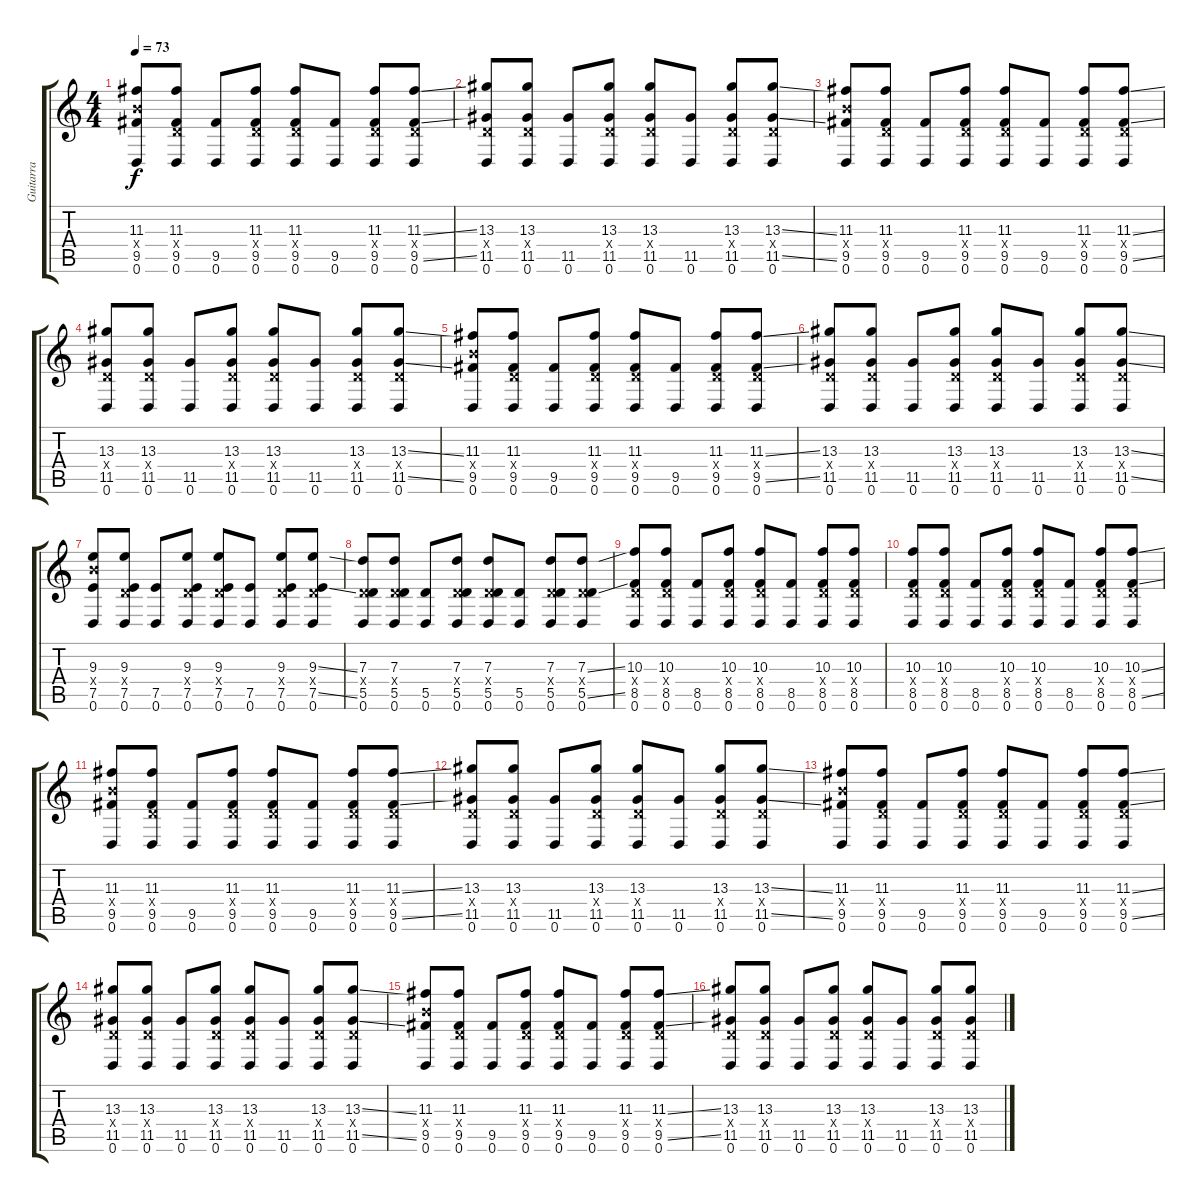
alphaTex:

\track ("Guitarra" "Guitarra") {instrument electricguitarclean}
\staff {score tabs}
\tuning (E4 B3 G3 D3 A2 D2) {hide}
\ts (4 4)
\tempo 73
\clef g2
\ks c
(11.3 9.4{x} 9.5 0.6).8{dy f} (11.3 0.4{x} 9.5 0.6).8 (9.5 0.6).8 (11.3 0.4{x} 9.5 0.6).8 (11.3 0.4{x} 9.5 0.6).8 (9.5 0.6).8 (11.3 0.4{x} 9.5 0.6).8 (11.3{ss} 0.4{x} 9.5{ss} 0.6).8 |
(13.3 0.4{x} 11.5 0.6).8 (13.3 0.4{x} 11.5 0.6).8 (11.5 0.6).8 (13.3 0.4{x} 11.5 0.6).8 (13.3 0.4{x} 11.5 0.6).8 (11.5 0.6).8 (13.3 0.4{x} 11.5 0.6).8 (13.3{ss} 0.4{x} 11.5{ss} 0.6).8 |
(11.3 9.4{x} 9.5 0.6).8 (11.3 0.4{x} 9.5 0.6).8 (9.5 0.6).8 (11.3 0.4{x} 9.5 0.6).8 (11.3 0.4{x} 9.5 0.6).8 (9.5 0.6).8 (11.3 0.4{x} 9.5 0.6).8 (11.3{ss} 0.4{x} 9.5{ss} 0.6).8 |
(13.3 0.4{x} 11.5 0.6).8 (13.3 0.4{x} 11.5 0.6).8 (11.5 0.6).8 (13.3 0.4{x} 11.5 0.6).8 (13.3 0.4{x} 11.5 0.6).8 (11.5 0.6).8 (13.3 0.4{x} 11.5 0.6).8 (13.3{ss} 0.4{x} 11.5{ss} 0.6).8 |
(11.3 9.4{x} 9.5 0.6).8 (11.3 0.4{x} 9.5 0.6).8 (9.5 0.6).8 (11.3 0.4{x} 9.5 0.6).8 (11.3 0.4{x} 9.5 0.6).8 (9.5 0.6).8 (11.3 0.4{x} 9.5 0.6).8 (11.3{ss} 0.4{x} 9.5{ss} 0.6).8 |
(13.3 0.4{x} 11.5 0.6).8 (13.3 0.4{x} 11.5 0.6).8 (11.5 0.6).8 (13.3 0.4{x} 11.5 0.6).8 (13.3 0.4{x} 11.5 0.6).8 (11.5 0.6).8 (13.3 0.4{x} 11.5 0.6).8 (13.3{ss} 0.4{x} 11.5{ss} 0.6).8 |
(9.3 9.4{x} 7.5 0.6).8 (9.3 0.4{x} 7.5 0.6).8 (7.5 0.6).8 (9.3 0.4{x} 7.5 0.6).8 (9.3 0.4{x} 7.5 0.6).8 (7.5 0.6).8 (9.3 0.4{x} 7.5 0.6).8 (9.3{ss} 0.4{x} 7.5{ss} 0.6).8 |
(7.3 0.4{x} 5.5 0.6).8 (7.3 0.4{x} 5.5 0.6).8 (5.5 0.6).8 (7.3 0.4{x} 5.5 0.6).8 (7.3 0.4{x} 5.5 0.6).8 (5.5 0.6).8 (7.3 0.4{x} 5.5 0.6).8 (7.3{ss} 0.4{x} 5.5{ss} 0.6).8 |
(10.3 0.4{x} 8.5 0.6).8 (10.3 0.4{x} 8.5 0.6).8 (8.5 0.6).8 (10.3 0.4{x} 8.5 0.6).8 (10.3 0.4{x} 8.5 0.6).8 (8.5 0.6).8 (10.3 0.4{x} 8.5 0.6).8 (10.3 0.4{x} 8.5 0.6).8 |
(10.3 0.4{x} 8.5 0.6).8 (10.3 0.4{x} 8.5 0.6).8 (8.5 0.6).8 (10.3 0.4{x} 8.5 0.6).8 (10.3 0.4{x} 8.5 0.6).8 (8.5 0.6).8 (10.3 0.4{x} 8.5 0.6).8 (10.3{ss} 0.4{x} 8.5{ss} 0.6).8 |
(11.3 9.4{x} 9.5 0.6).8 (11.3 0.4{x} 9.5 0.6).8 (9.5 0.6).8 (11.3 0.4{x} 9.5 0.6).8 (11.3 0.4{x} 9.5 0.6).8 (9.5 0.6).8 (11.3 0.4{x} 9.5 0.6).8 (11.3{ss} 0.4{x} 9.5{ss} 0.6).8 |
(13.3 0.4{x} 11.5 0.6).8 (13.3 0.4{x} 11.5 0.6).8 (11.5 0.6).8 (13.3 0.4{x} 11.5 0.6).8 (13.3 0.4{x} 11.5 0.6).8 (11.5 0.6).8 (13.3 0.4{x} 11.5 0.6).8 (13.3{ss} 0.4{x} 11.5{ss} 0.6).8 |
(11.3 9.4{x} 9.5 0.6).8 (11.3 0.4{x} 9.5 0.6).8 (9.5 0.6).8 (11.3 0.4{x} 9.5 0.6).8 (11.3 0.4{x} 9.5 0.6).8 (9.5 0.6).8 (11.3 0.4{x} 9.5 0.6).8 (11.3{ss} 0.4{x} 9.5{ss} 0.6).8 |
(13.3 0.4{x} 11.5 0.6).8 (13.3 0.4{x} 11.5 0.6).8 (11.5 0.6).8 (13.3 0.4{x} 11.5 0.6).8 (13.3 0.4{x} 11.5 0.6).8 (11.5 0.6).8 (13.3 0.4{x} 11.5 0.6).8 (13.3{ss} 0.4{x} 11.5{ss} 0.6).8 |
(11.3 9.4{x} 9.5 0.6).8 (11.3 0.4{x} 9.5 0.6).8 (9.5 0.6).8 (11.3 0.4{x} 9.5 0.6).8 (11.3 0.4{x} 9.5 0.6).8 (9.5 0.6).8 (11.3 0.4{x} 9.5 0.6).8 (11.3{ss} 0.4{x} 9.5{ss} 0.6).8 |
(13.3 0.4{x} 11.5 0.6).8 (13.3 0.4{x} 11.5 0.6).8 (11.5 0.6).8 (13.3 0.4{x} 11.5 0.6).8 (13.3 0.4{x} 11.5 0.6).8 (11.5 0.6).8 (13.3 0.4{x} 11.5 0.6).8 (13.3{ss} 0.4{x} 11.5{ss} 0.6).8
